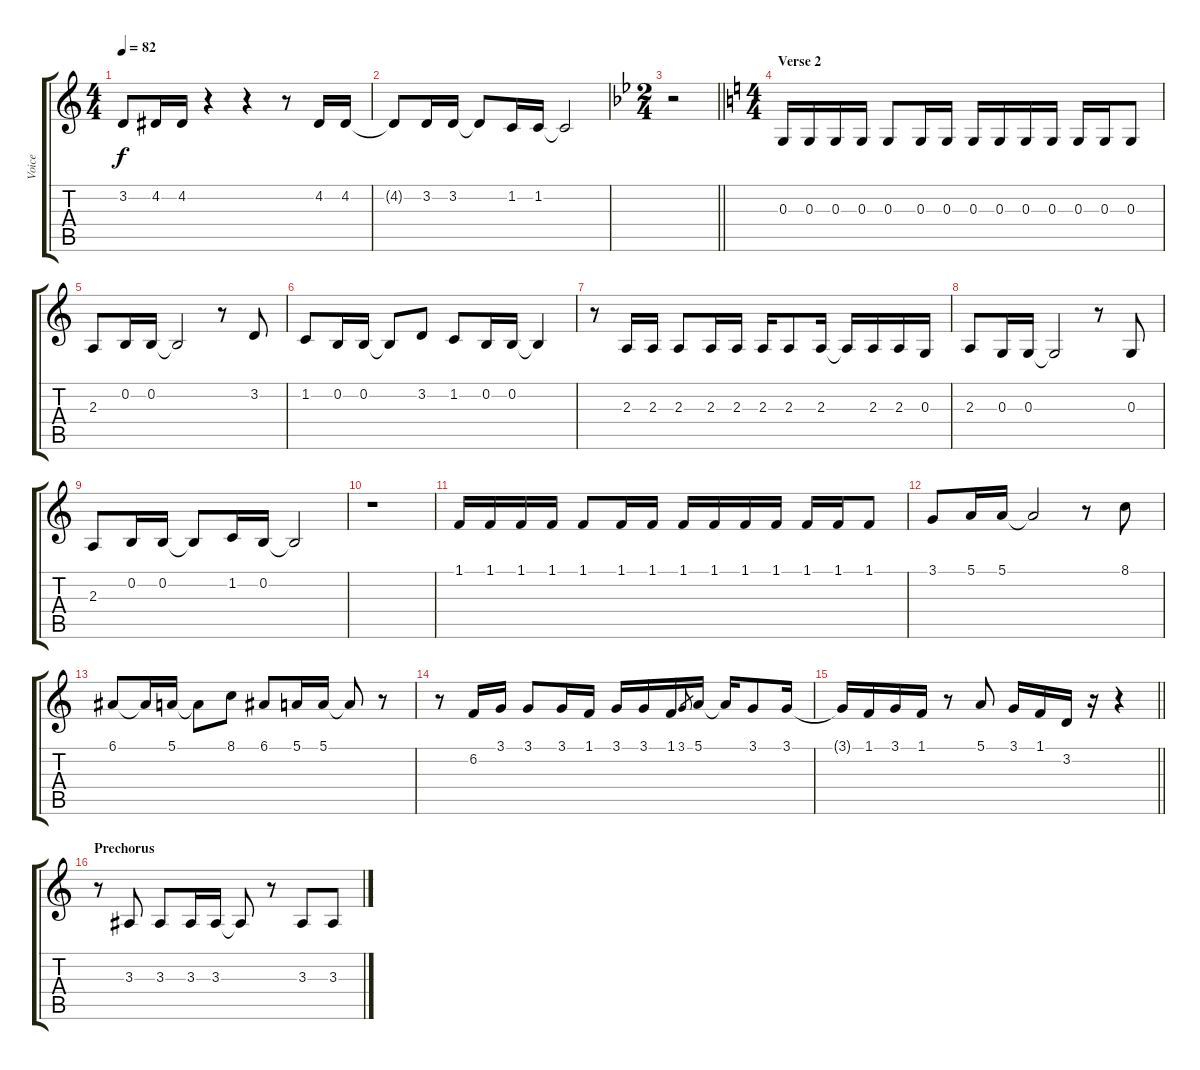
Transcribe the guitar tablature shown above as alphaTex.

\track ("Voice" "Voice") {instrument lead6voice}
\staff {score tabs}
\tuning (E4 B3 G3 D3 A2 E2) {hide}
\ts (4 4)
\tempo 82
\clef g2
\ks c
3.2.8{dy f} 4.2.16 4.2.16 r.4 r.4 r.8 4.2.16 4.2.16 |
4.2{t}.8 3.2.16 3.2.16 3.2{t}.8 1.2.16 1.2.16 1.2{t}.2 |
\ts (2 4)
\barLineRight lightlight
\ks bb
r.2 |
\ts (4 4)
\section ("" "Verse 2")
\ks c
0.3.16 0.3.16 0.3.16 0.3.16 0.3.8 0.3.16 0.3.16 0.3.16 0.3.16 0.3.16 0.3.16 0.3.16 0.3.16 0.3.8 |
2.3.8 0.2.16 0.2.16 0.2{t}.2 r.8 3.2.8 |
1.2.8 0.2.16 0.2.16 0.2{t}.8 3.2.8 1.2.8 0.2.16 0.2.16 0.2{t}.4 |
r.8 2.3.16 2.3.16 2.3.8 2.3.16 2.3.16 2.3.16 2.3.8 2.3.16 2.3{t}.16 2.3.16 2.3.16 0.3.16 |
2.3.8 0.3.16 0.3.16 0.3{t}.2 r.8 0.3.8 |
2.3.8 0.2.16 0.2.16 0.2{t}.8 1.2.16 0.2.16 0.2{t}.2 |
r.1 |
1.1.16 1.1.16 1.1.16 1.1.16 1.1.8 1.1.16 1.1.16 1.1.16 1.1.16 1.1.16 1.1.16 1.1.16 1.1.16 1.1.8 |
3.1.8 5.1.16 5.1.16 5.1{t}.2 r.8 8.1.8 |
6.1.8 6.1{t}.16 5.1.16 5.1{t}.8 8.1.8 6.1.8 5.1.16 5.1.16 5.1{t}.8 r.8 |
r.8 6.2.16 3.1.16 3.1.8 3.1.16 1.1.16 3.1.16 3.1.16 1.1.16 3.1.8{gr} 5.1.16 5.1{t}.16 3.1.8 3.1.16 |
\barLineRight lightlight
3.1{t}.16 1.1.16 3.1.16 1.1.16 r.8 5.1.8 3.1.16 1.1.16 3.2.16 r.16 r.4 |
\section ("" "Prechorus")
r.8 3.3.8 3.3.8 3.3.16 3.3.16 3.3{t}.8 r.8 3.3.8 3.3.8
